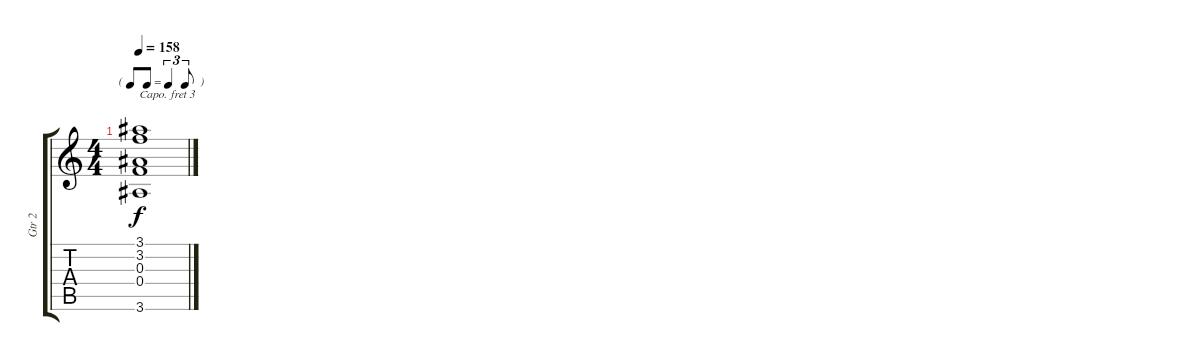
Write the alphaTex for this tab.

\track ("Gtr 2" "Gtr 2") {instrument overdrivenguitar}
\staff {score tabs}
\capo 3
\tuning (E4 B3 G3 D3 A2 E2) {hide}
\ts (4 4)
\tf triplet8th
\tempo 158
\clef g2
\ks c
(3.1{t} 3.2{t} 0.3{t} 0.4{t} 3.6{t}).1{dy f}
